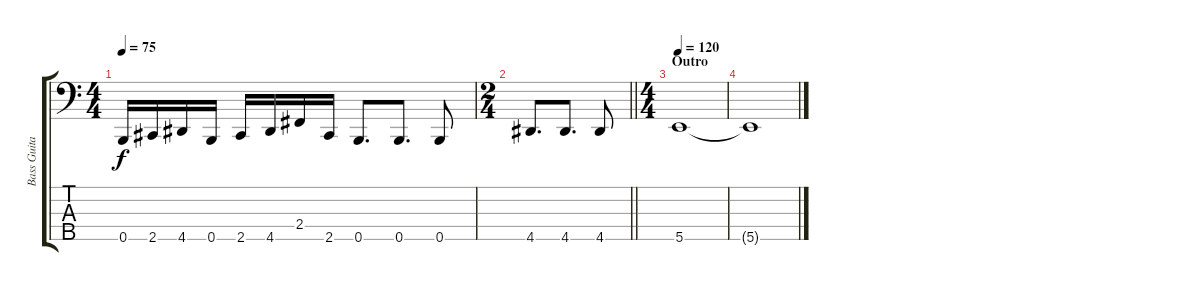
\track ("Bass Guitar" "Bass Guita") {instrument electricbassfinger}
\staff {score tabs}
\tuning (G2 D2 A1 E1 B0) {hide}
\ts (4 4)
\tempo 75
\clef f4
\ks c
0.5.16{dy f} 2.5.16 4.5.16 0.5.16 2.5.16 4.5.16 2.4.16 2.5.16 0.5.8{d} 0.5.8{d} 0.5.8 |
\ts (2 4)
\barLineRight lightlight
4.5.8{d} 4.5.8{d} 4.5.8 |
\ts (4 4)
\section ("" "Outro")
\tempo 120
5.5.1 |
5.5{t}.1
